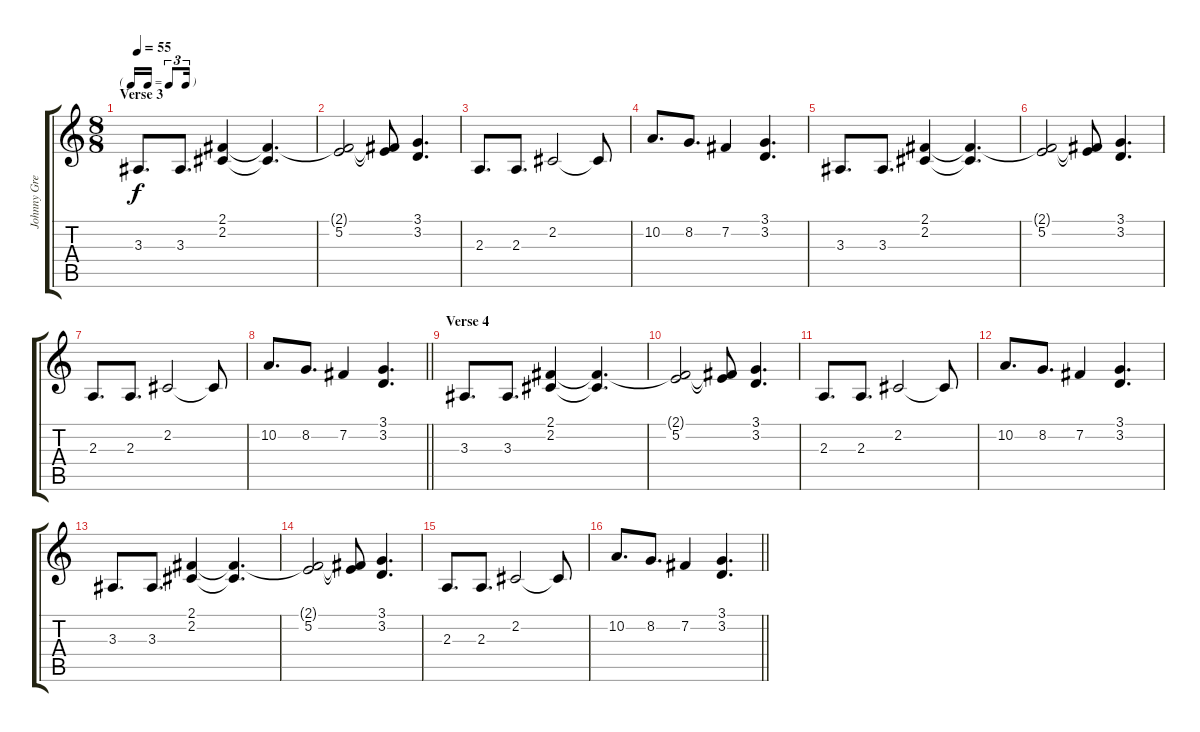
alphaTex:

\track ("Johnny Greenwood(Synth)" "Johnny Gre") {instrument synthstrings2}
\staff {score tabs}
\tuning (E4 B3 G3 D3 A2 E2) {hide}
\ts (8 8)
\tf triplet16th
\section ("" "Verse 3")
\tempo 55
\clef g2
\ks c
3.3.8{d dy f} 3.3.8{d} (2.1 2.2).4 (2.1{t} 2.2{t}).4{d} |
(2.1{t} 5.2).2 (2.1{t} 5.2{t}).8 (3.1 3.2).4{d} |
2.3.8{d} 2.3.8{d} 2.2.2 2.2{t}.8 |
10.2.8{d} 8.2.8{d} 7.2.4 (3.1 3.2).4{d} |
3.3.8{d} 3.3.8{d} (2.1 2.2).4 (2.1{t} 2.2{t}).4{d} |
(2.1{t} 5.2).2 (2.1{t} 5.2{t}).8 (3.1 3.2).4{d} |
2.3.8{d} 2.3.8{d} 2.2.2 2.2{t}.8 |
\barLineRight lightlight
10.2.8{d} 8.2.8{d} 7.2.4 (3.1 3.2).4{d} |
\section ("" "Verse 4")
3.3.8{d} 3.3.8{d} (2.1 2.2).4 (2.1{t} 2.2{t}).4{d} |
(2.1{t} 5.2).2 (2.1{t} 5.2{t}).8 (3.1 3.2).4{d} |
2.3.8{d} 2.3.8{d} 2.2.2 2.2{t}.8 |
10.2.8{d} 8.2.8{d} 7.2.4 (3.1 3.2).4{d} |
3.3.8{d} 3.3.8{d} (2.1 2.2).4 (2.1{t} 2.2{t}).4{d} |
(2.1{t} 5.2).2 (2.1{t} 5.2{t}).8 (3.1 3.2).4{d} |
2.3.8{d} 2.3.8{d} 2.2.2 2.2{t}.8 |
\barLineRight lightlight
10.2.8{d} 8.2.8{d} 7.2.4 (3.1 3.2).4{d}
